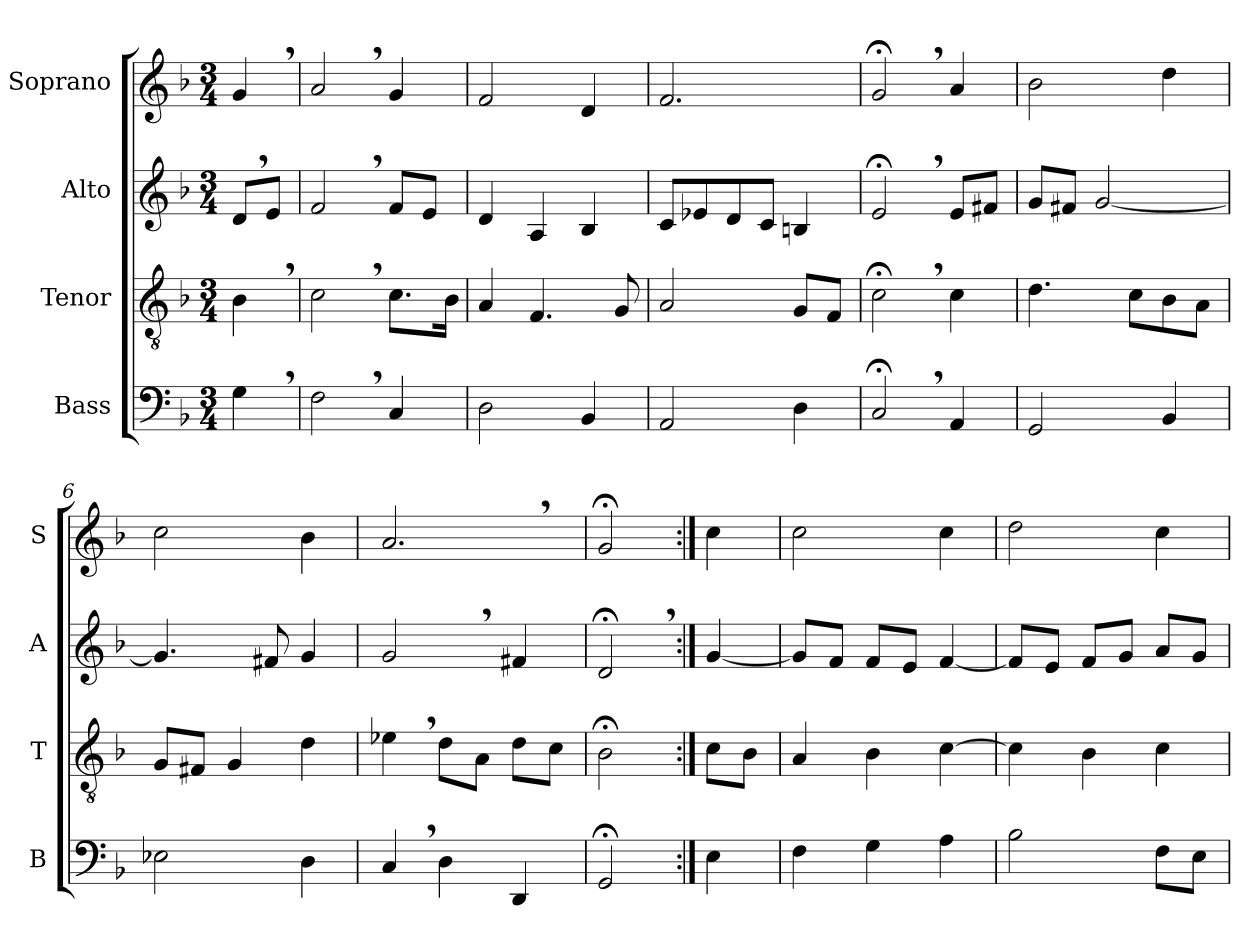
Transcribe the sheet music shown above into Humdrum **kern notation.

**kern	**kern	**kern	**kern
*part4	*part3	*part2	*part1
*staff4	*staff3	*staff2	*staff1
*I"Bass	*I"Tenor	*I"Alto	*I"Soprano
*I'B	*I'T	*I'A	*I'S
*clefF4	*clefGv2	*clefG2	*clefG2
*k[b-]	*k[b-]	*k[b-]	*k[b-]
*M3/4	*M3/4	*M3/4	*M3/4
=	=	=	=
4G,\	4B-,\	8d,/L	4g,/
.	.	8e/J	.
=1	=1	=1	=1
2F,\	2c,\	2f,/	2a,/
4C/	8.c\L	8f/L	4g/
.	.	8e/J	.
.	16B-\Jk	.	.
=2	=2	=2	=2
2D\	4A/	4d/	2f/
.	4.F/	4A/	.
4BB-/	.	4B-/	4d/
.	8G/	.	.
=3	=3	=3	=3
2AA/	2A/	8c/L	2.f/
.	.	8e-X/	.
.	.	8d/	.
.	.	8c/J	.
4D\	8G/L	4Bn/	.
.	8F/J	.	.
=4	=4	=4	=4
2C;<,/	2c;<,\	2e;<,/	2g;<,/
4AA/	4c\	8e/L	4a/
.	.	8f#X/J	.
=5	=5	=5	=5
2GG/	4.d\	8g/L	2b-\
.	.	8f#X/J	.
.	.	[2g/	.
.	8c\L	.	.
4BB-/	8B-\	.	4dd\
.	8A\J	.	.
=6	=6	=6	=6
2E-X\	8G/L	4.g/]	2cc:\
.	8F#X/J	.	.
.	4G/	.	.
.	.	8f#X/	.
4D\	4d\	4g/	4b-\
=7	=7	=7	=7
4C,/	4e-X,\	2g:,/	2.a,/
4D\	8d\L	.	.
.	8A\J	.	.
4DD/	8d\L	4f#X/	.
.	8c\J	.	.
=8	=8	=8	=8
2GG;</	2B-;<\	2d;<,/	2g;</
=8b:|!	=8b:|!	=8b:|!	=8b:|!
4E\	8c\L	[4g/	4cc\
.	8B-\J	.	.
=9	=9	=9	=9
4F\	4A/	8g/L]	2cc\
.	.	8f/J	.
4G\	4B-\	8f/L	.
.	.	8e/J	.
4A\	[4c\	[4f/	4cc\
=10	=10	=10	=10
2B-\	4c\]	8f/L]	2dd\
.	.	8e/J	.
.	4B-\	8f/L	.
.	.	8g/J	.
8F\L	4c\	8a/L	4cc\
8E\J	.	8g/J	.
=	=	=	=
*-	*-	*-	*-
